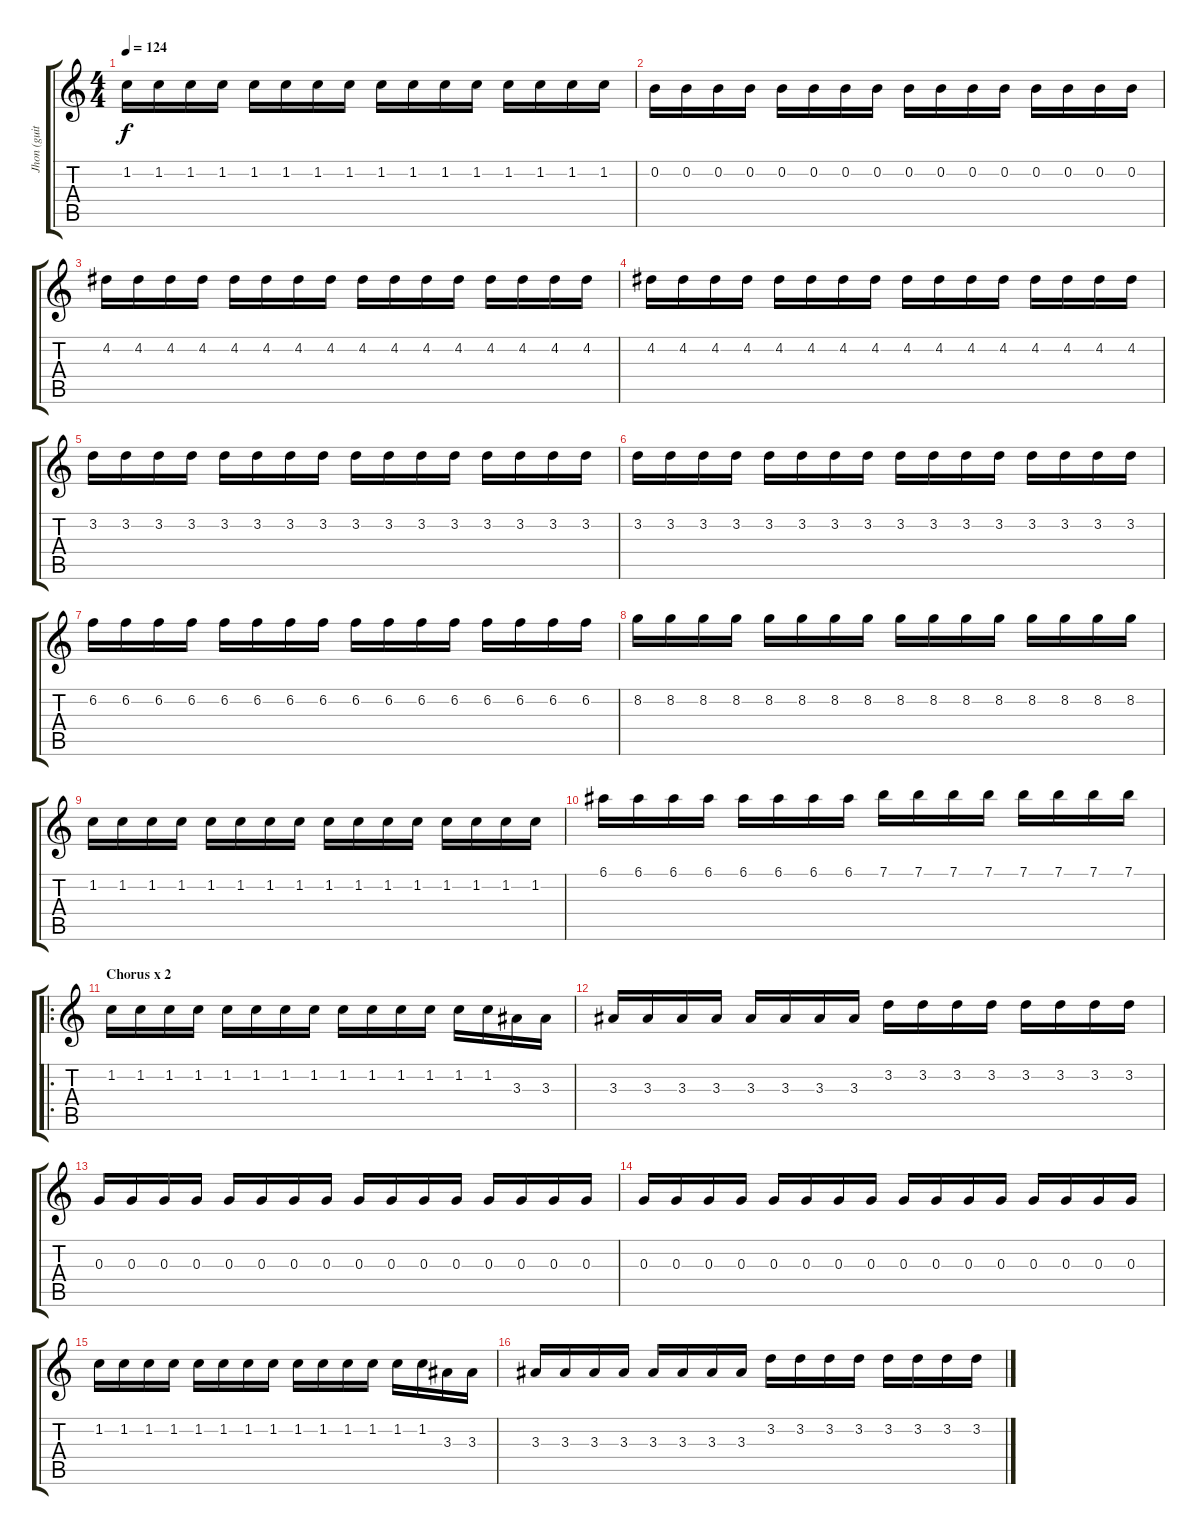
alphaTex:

\track ("Jhon (guit. muted)" "Jhon (guit") {instrument electricguitarmuted}
\staff {score tabs}
\tuning (E4 B3 G3 D3 A2 E2) {hide}
\ts (4 4)
\tempo 124
\clef g2
\ks c
1.2.16{dy f} 1.2.16 1.2.16 1.2.16 1.2.16 1.2.16 1.2.16 1.2.16 1.2.16 1.2.16 1.2.16 1.2.16 1.2.16 1.2.16 1.2.16 1.2.16 |
0.2.16 0.2.16 0.2.16 0.2.16 0.2.16 0.2.16 0.2.16 0.2.16 0.2.16 0.2.16 0.2.16 0.2.16 0.2.16 0.2.16 0.2.16 0.2.16 |
4.2.16 4.2.16 4.2.16 4.2.16 4.2.16 4.2.16 4.2.16 4.2.16 4.2.16 4.2.16 4.2.16 4.2.16 4.2.16 4.2.16 4.2.16 4.2.16 |
4.2.16 4.2.16 4.2.16 4.2.16 4.2.16 4.2.16 4.2.16 4.2.16 4.2.16 4.2.16 4.2.16 4.2.16 4.2.16 4.2.16 4.2.16 4.2.16 |
3.2.16 3.2.16 3.2.16 3.2.16 3.2.16 3.2.16 3.2.16 3.2.16 3.2.16 3.2.16 3.2.16 3.2.16 3.2.16 3.2.16 3.2.16 3.2.16 |
3.2.16 3.2.16 3.2.16 3.2.16 3.2.16 3.2.16 3.2.16 3.2.16 3.2.16 3.2.16 3.2.16 3.2.16 3.2.16 3.2.16 3.2.16 3.2.16 |
6.2.16 6.2.16 6.2.16 6.2.16 6.2.16 6.2.16 6.2.16 6.2.16 6.2.16 6.2.16 6.2.16 6.2.16 6.2.16 6.2.16 6.2.16 6.2.16 |
8.2.16 8.2.16 8.2.16 8.2.16 8.2.16 8.2.16 8.2.16 8.2.16 8.2.16 8.2.16 8.2.16 8.2.16 8.2.16 8.2.16 8.2.16 8.2.16 |
1.2.16 1.2.16 1.2.16 1.2.16 1.2.16 1.2.16 1.2.16 1.2.16 1.2.16 1.2.16 1.2.16 1.2.16 1.2.16 1.2.16 1.2.16 1.2.16 |
6.1.16 6.1.16 6.1.16 6.1.16 6.1.16 6.1.16 6.1.16 6.1.16 7.1.16 7.1.16 7.1.16 7.1.16 7.1.16 7.1.16 7.1.16 7.1.16 |
\ro
\section ("" "Chorus x 2")
1.2.16{volume 11} 1.2.16 1.2.16 1.2.16 1.2.16 1.2.16 1.2.16 1.2.16 1.2.16 1.2.16 1.2.16 1.2.16 1.2.16 1.2.16 3.3.16 3.3.16 |
3.3.16 3.3.16 3.3.16 3.3.16 3.3.16 3.3.16 3.3.16 3.3.16 3.2.16 3.2.16 3.2.16 3.2.16 3.2.16 3.2.16 3.2.16 3.2.16 |
0.3.16 0.3.16 0.3.16 0.3.16 0.3.16 0.3.16 0.3.16 0.3.16 0.3.16 0.3.16 0.3.16 0.3.16 0.3.16 0.3.16 0.3.16 0.3.16 |
0.3.16 0.3.16 0.3.16 0.3.16 0.3.16 0.3.16 0.3.16 0.3.16 0.3.16 0.3.16 0.3.16 0.3.16 0.3.16 0.3.16 0.3.16 0.3.16 |
1.2.16 1.2.16 1.2.16 1.2.16 1.2.16 1.2.16 1.2.16 1.2.16 1.2.16 1.2.16 1.2.16 1.2.16 1.2.16 1.2.16 3.3.16 3.3.16 |
3.3.16 3.3.16 3.3.16 3.3.16 3.3.16 3.3.16 3.3.16 3.3.16 3.2.16 3.2.16 3.2.16 3.2.16 3.2.16 3.2.16 3.2.16 3.2.16
